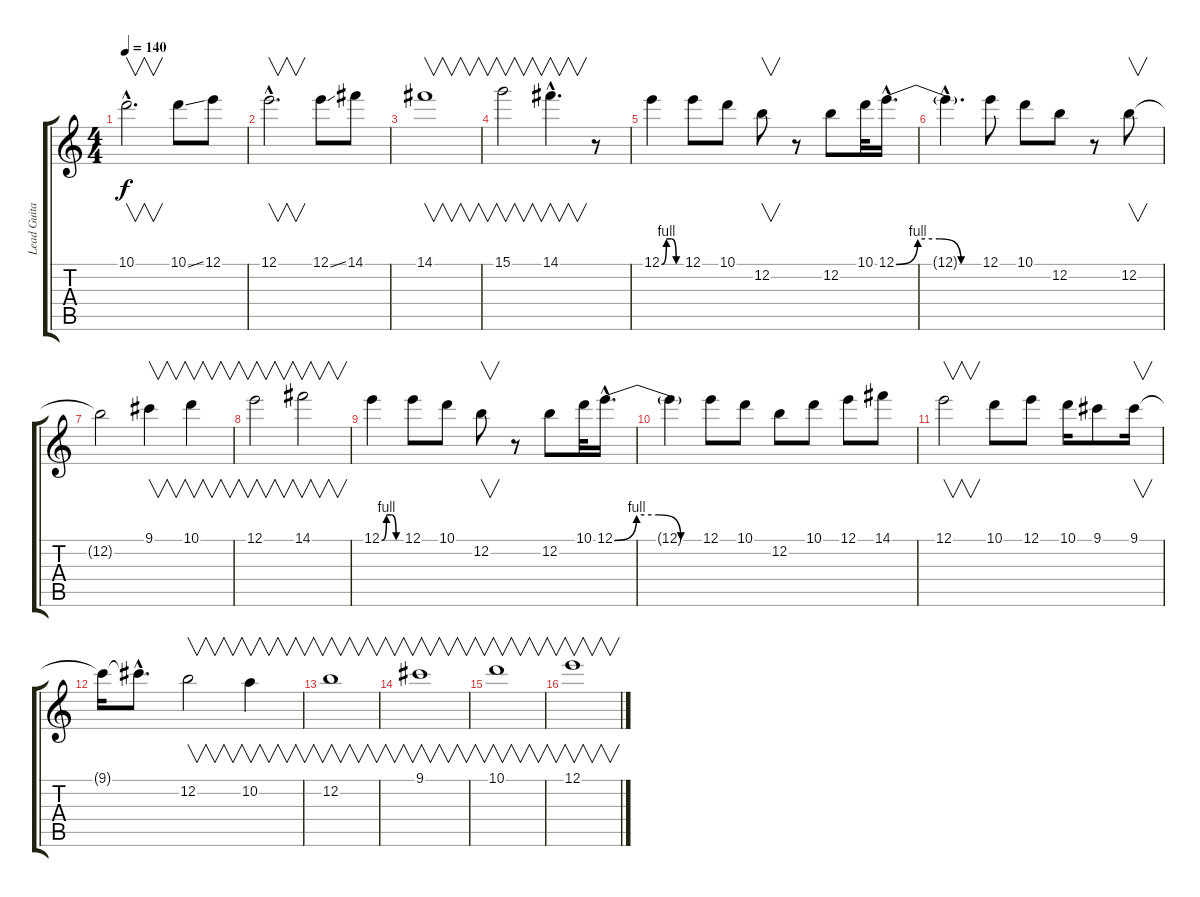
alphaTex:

\track ("Lead Guitar" "Lead Guita") {instrument distortionguitar}
\staff {score tabs}
\tuning (E4 B3 G3 D3 A2 E2) {hide}
\ts (4 4)
\tempo 140
\clef g2
\ks c
10.1{hac}.2{v d dy f} 10.1{ss}.8 12.1.8 |
12.1{hac}.2{v d} 12.1{ss}.8 14.1.8 |
14.1.1{v} |
15.1.2{v} 14.1{hac}.4{v d} r.8 |
12.1{be (custom 0 0 15 4 30 4 45 0 60 0)}.4 12.1.8 10.1.8 12.2.8{v} r.8 12.2.8 10.1.32 12.1{be (custom 0 0 15 4 30 4 45 0 60 0) hac}.16{d} |
12.1{hac t}.4{d} 12.1.8 10.1.8 12.2.8 r.8 12.2.8{v} |
12.2{t}.2 9.1.4{v} 10.1.4{v} |
12.1.2{v} 14.1.2{v} |
12.1{be (custom 0 0 15 4 30 4 45 0 60 0)}.4 12.1.8 10.1.8 12.2.8{v} r.8 12.2.8 10.1.32 12.1{be (custom 0 0 15 4 30 4 45 0 60 0) hac}.16{d} |
12.1{t}.4 12.1.8 10.1.8 12.2.8 10.1.8 12.1.8 14.1.8 |
12.1.2{v} 10.1.8 12.1.8 10.1.16 9.1.8 9.1.16{v} |
9.1{t}.16 9.1{hac t}.8{d} 12.2.2{v} 10.2.4{v} |
12.2.1{v} |
9.1.1{v} |
10.1.1{v} |
12.1.1{v}
